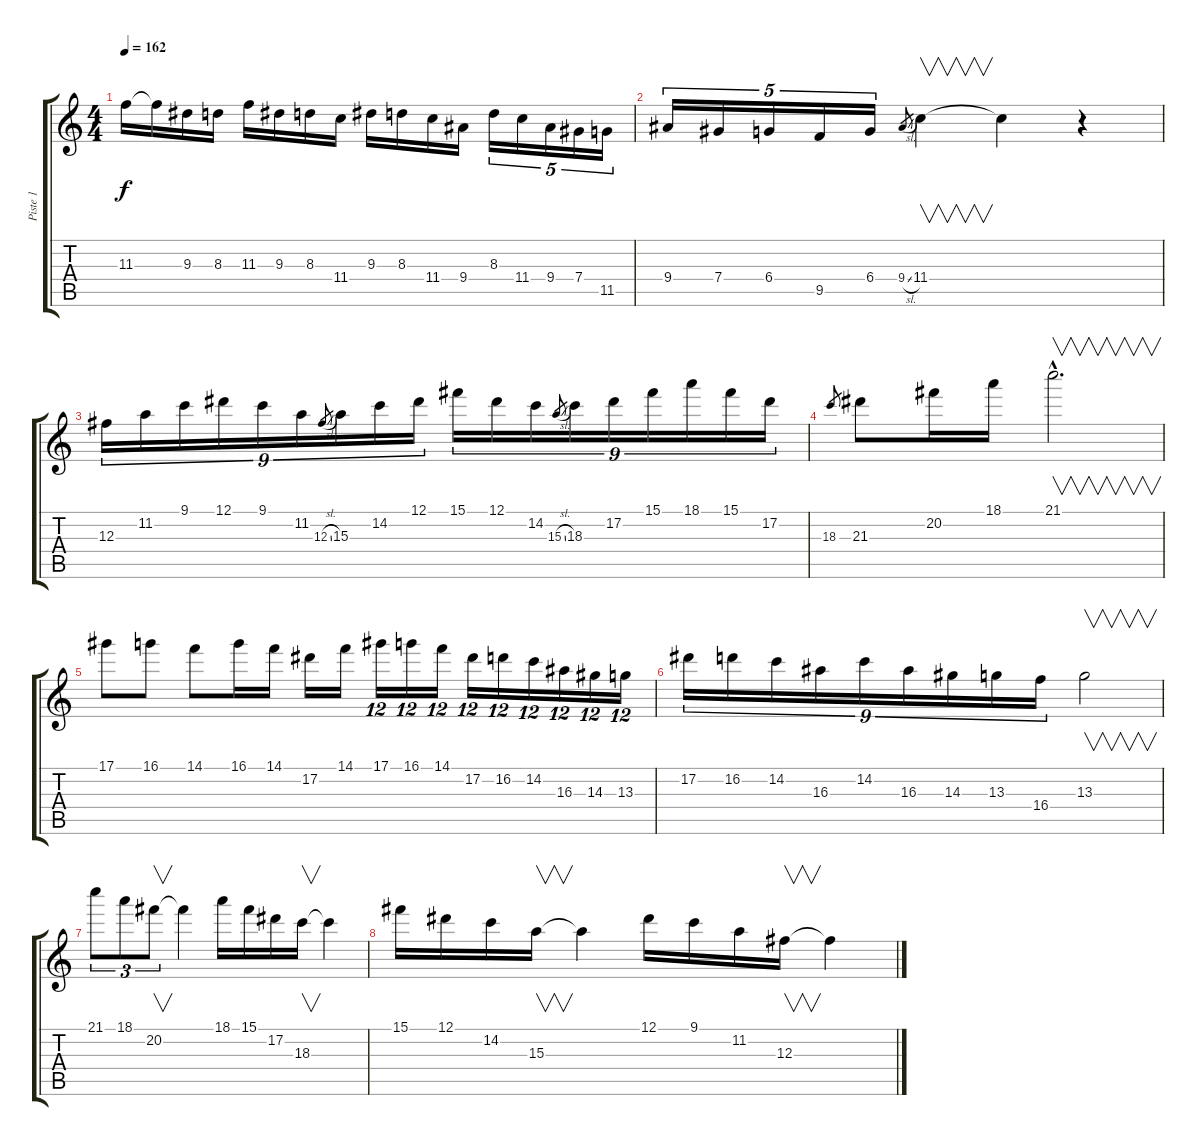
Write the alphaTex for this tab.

\track ("Piste 1" "Piste 1") {instrument distortionguitar}
\staff {score tabs}
\tuning (Eb4 Bb3 Gb3 Db3 Ab2 Eb2) {hide}
\ts (4 4)
\tempo 162
\clef g2
\ks c
11.3{t}.16{dy f} 11.3{t}.16 9.3.16 8.3.16 11.3.16 9.3.16 8.3.16 11.4.16 9.3.16 8.3.16 11.4.16 9.4.16 8.3.16{tu (5 4)} 11.4.16{tu (5 4)} 9.4.16{tu (5 4)} 7.4.16{tu (5 4)} 11.5.16{tu (5 4)} |
9.4.16{tu (5 4)} 7.4.16{tu (5 4)} 6.4.16{tu (5 4)} 9.5.16{tu (5 4)} 6.4.16{tu (5 4)} 9.4{sl}.8{gr} 11.4.4{v} 11.4{t}.4 r.4 |
12.3.16{tu (9 8)} 11.2.16{tu (9 8)} 9.1.16{tu (9 8)} 12.1.16{tu (9 8)} 9.1.16{tu (9 8)} 11.2.16{tu (9 8)} 12.3{sl}.8{gr} 15.3.16{tu (9 8)} 14.2.16{tu (9 8)} 12.1.16{tu (9 8)} 15.1.16{tu (9 8)} 12.1.16{tu (9 8)} 14.2.16{tu (9 8)} 15.3{sl}.8{gr} 18.3.16{tu (9 8)} 17.2.16{tu (9 8)} 15.1.16{tu (9 8)} 18.1.16{tu (9 8)} 15.1.16{tu (9 8)} 17.2.16{tu (9 8)} |
18.3.8{gr} 21.3.8 20.2.16 18.1.16 21.1{hac}.2{v d} |
17.1.8 16.1.8 14.1.8 16.1.16 14.1.16 17.2.16 14.1.16 17.1.16{tu (12 8)} 16.1.16{tu (12 8)} 14.1.16{tu (12 8)} 17.2.16{tu (12 8)} 16.2.16{tu (12 8)} 14.2.16{tu (12 8)} 16.3.16{tu (12 8)} 14.3.16{tu (12 8)} 13.3.16{tu (12 8)} |
17.2.16{tu (9 8)} 16.2.16{tu (9 8)} 14.2.16{tu (9 8)} 16.3.16{tu (9 8)} 14.2.16{tu (9 8)} 16.3.16{tu (9 8)} 14.3.16{tu (9 8)} 13.3.16{tu (9 8)} 16.4.16{tu (9 8)} 13.3.2{v} |
21.1.8{tu (3 2)} 18.1.8{tu (3 2)} 20.2.8{v tu (3 2)} 20.2{t}.4 18.1.16 15.1.16 17.2.16 18.3.16{v} 18.3{t}.4 |
15.1.16 12.1.16 14.2.16 15.3.16{v} 15.3{t}.4 12.1.16 9.1.16 11.2.16 12.3.16{v} 12.3{t}.4
